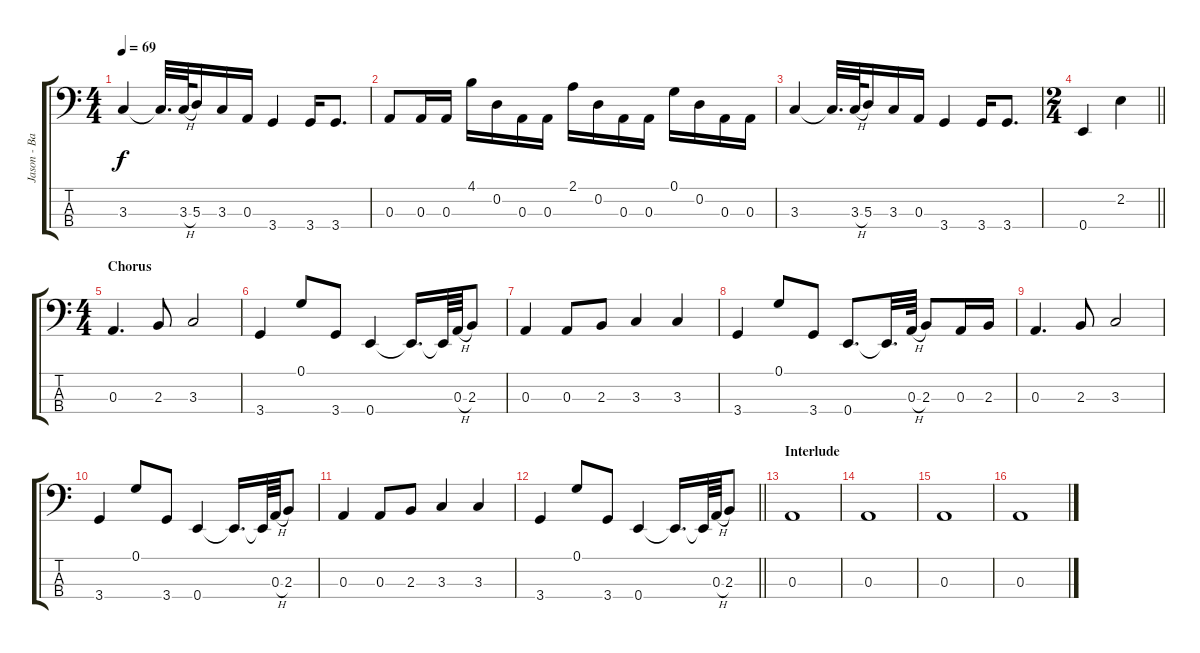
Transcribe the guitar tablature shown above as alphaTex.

\track ("Jason - Bass" "Jason - Ba") {instrument electricbasspick}
\staff {score tabs}
\tuning (G2 D2 A1 E1) {hide}
\ts (4 4)
\tempo 69
\clef f4
\ks c
3.3.4{dy f} 3.3{t}.32{d} 3.3{h}.64 5.3.16 3.3.16 0.3.16 3.4.4 3.4.16 3.4.8{d} |
0.3.8 0.3.16 0.3.16 4.1.16 0.2.16 0.3.16 0.3.16 2.1.16 0.2.16 0.3.16 0.3.16 0.1.16 0.2.16 0.3.16 0.3.16 |
3.3.4 3.3{t}.32{d} 3.3{h}.64 5.3.16 3.3.16 0.3.16 3.4.4 3.4.16 3.4.8{d} |
\ts (2 4)
\barLineRight lightlight
0.4.4 2.2.4 |
\ts (4 4)
\section ("" "Chorus")
0.3.4{d} 2.3.8 3.3.2 |
3.4.4 0.1.8 3.4.8 0.4.4 0.4{t}.16{d} 0.4{t}.64 0.3{h}.64 2.3.8 |
0.3.4 0.3.8 2.3.8 3.3.4 3.3.4 |
3.4.4 0.1.8 3.4.8 0.4.8{d} 0.4{t}.32{d} 0.3{h}.64 2.3.8 0.3.16 2.3.16 |
0.3.4{d} 2.3.8 3.3.2 |
3.4.4 0.1.8 3.4.8 0.4.4 0.4{t}.16{d} 0.4{t}.64 0.3{h}.64 2.3.8 |
0.3.4 0.3.8 2.3.8 3.3.4 3.3.4 |
\barLineRight lightlight
3.4.4 0.1.8 3.4.8 0.4.4 0.4{t}.16{d} 0.4{t}.64 0.3{h}.64 2.3.8 |
\section ("" "Interlude")
0.3.1 |
0.3.1 |
0.3.1 |
0.3.1
